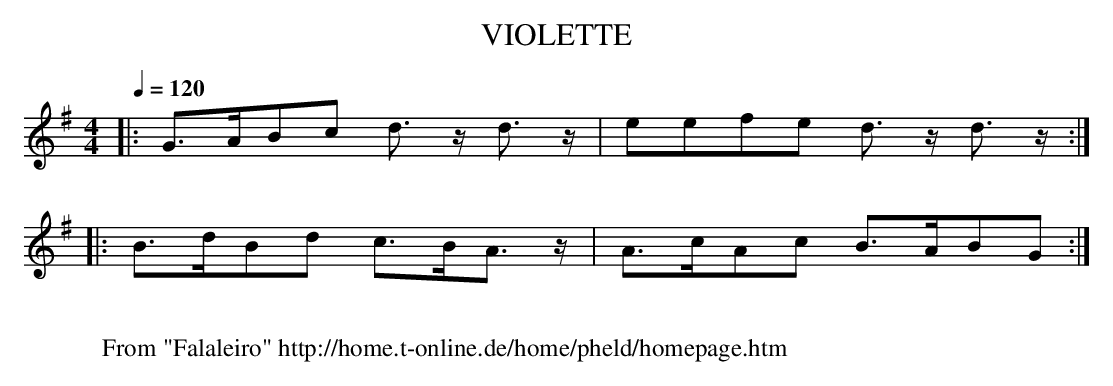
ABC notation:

X:1
T:VIOLETTE
M:4/4
L:1/8
Q:1/4=120
K:G
|:G3/2A/2Bc d3/2 z/2 d3/2 z/2 |eefe d3/2 z/2 d3/2 z/2:|
|:B3/2d/2Bd c3/2B/2A3/2 z/2 |A3/2c/2Ac B3/2A/2BG:|
W:
W: From "Falaleiro" http://home.t-online.de/home/pheld/homepage.htm
